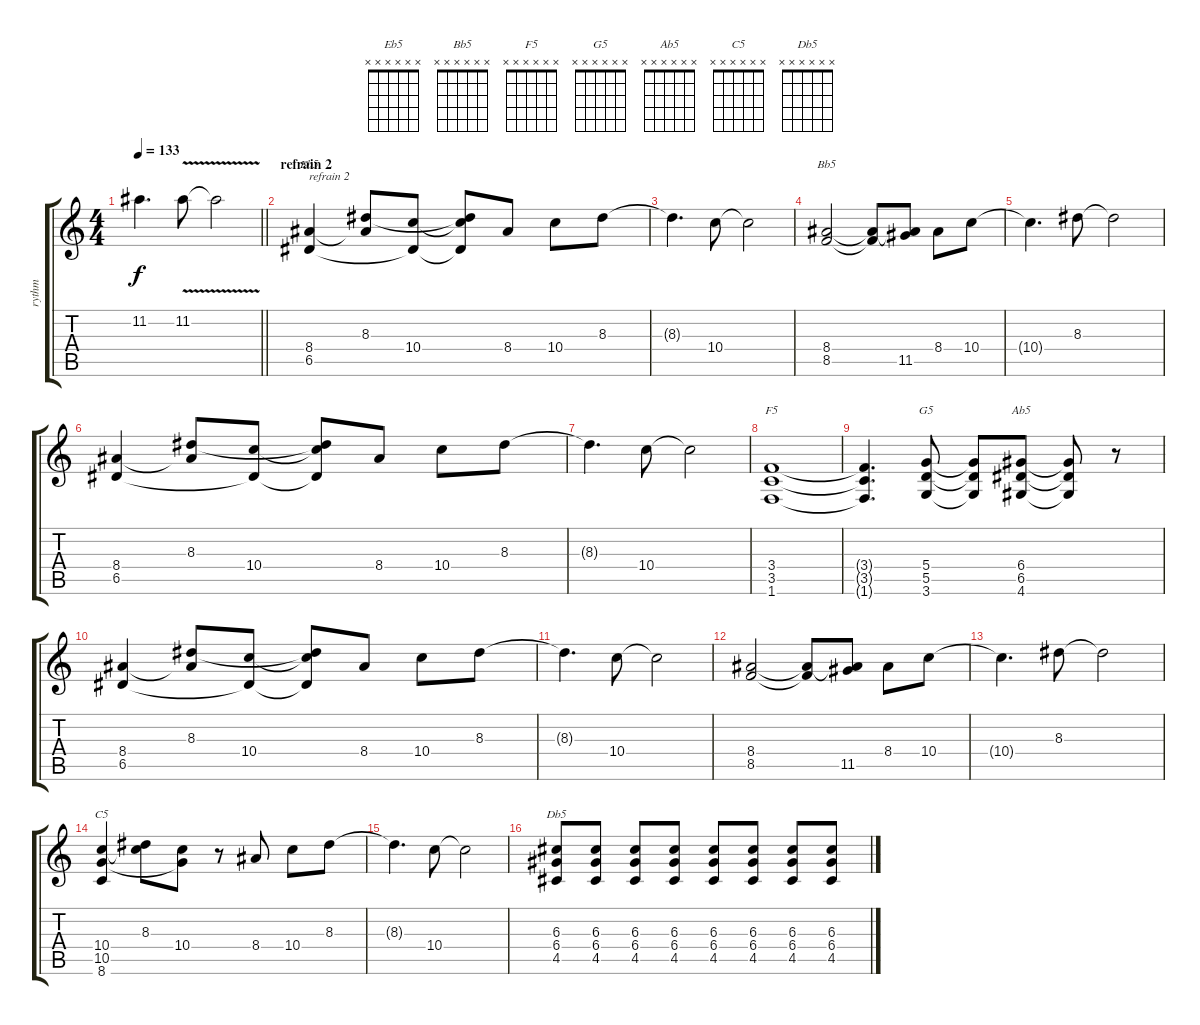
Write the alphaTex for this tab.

\track ("rythm" "rythm") {instrument distortionguitar}
\staff {score tabs}
\tuning (E4 B3 G3 D3 A2 E2) {hide}
\chord ("Eb5" x x x x x x)
\chord ("Bb5" x x x x x x)
\chord ("F5" x x x x x x)
\chord ("G5" x x x x x x)
\chord ("Ab5" x x x x x x)
\chord ("C5" x x x x x x)
\chord ("Db5" x x x x x x)
\ts (4 4)
\tempo 133
\clef g2
\barLineRight lightlight
\ks c
11.2{t}.4{d dy f} 11.2{v}.8 11.2{t}.2 |
\section ("" "refrain 2")
(8.4 6.5).4{ch "Eb5" txt "refrain 2"} (8.3 8.4{t}).8 (10.4 6.5{t}).8 (8.3{t} 10.4{t} 6.5{t}).8 8.4.8 10.4.8 8.3.8 |
8.3{t}.4{d} 10.4.8 10.4{t}.2 |
(8.4 8.5).2{ch "Bb5"} (8.4{t} 8.5{t}).8 (8.4{t} 11.5).8 8.4.8 10.4.8 |
10.4{t}.4{d} 8.3.8 8.3{t}.2 |
(8.4 6.5).4 (8.3 8.4{t}).8 (10.4 6.5{t}).8 (8.3{t} 10.4{t} 6.5{t}).8 8.4.8 10.4.8 8.3.8 |
8.3{t}.4{d} 10.4.8 10.4{t}.2 |
(3.4 3.5 1.6).1{ch "F5"} |
(3.4{t} 3.5{t} 1.6{t}).4{d} (5.4 5.5 3.6).8{ch "G5"} (5.4{t} 5.5{t} 3.6{t}).8 (6.4 6.5 4.6).8{ch "Ab5"} (6.4{t} 6.5{t} 4.6{t}).8 r.8 |
(8.4 6.5).4 (8.3 8.4{t}).8 (10.4 6.5{t}).8 (8.3{t} 10.4{t} 6.5{t}).8 8.4.8 10.4.8 8.3.8 |
8.3{t}.4{d} 10.4.8 10.4{t}.2 |
(8.4 8.5).2 (8.4{t} 8.5{t}).8 (8.4{t} 11.5).8 8.4.8 10.4.8 |
10.4{t}.4{d} 8.3.8 8.3{t}.2 |
(10.4 10.5 8.6).4{ch "C5"} (8.3 10.4{t}).8 (10.4 10.5{t}).8 r.8 8.4.8 10.4.8 8.3.8 |
8.3{t}.4{d} 10.4.8 10.4{t}.2 |
(6.3 6.4 4.5).8{ch "Db5"} (6.3 6.4 4.5).8 (6.3 6.4 4.5).8 (6.3 6.4 4.5).8 (6.3 6.4 4.5).8 (6.3 6.4 4.5).8 (6.3 6.4 4.5).8 (6.3 6.4 4.5).8
